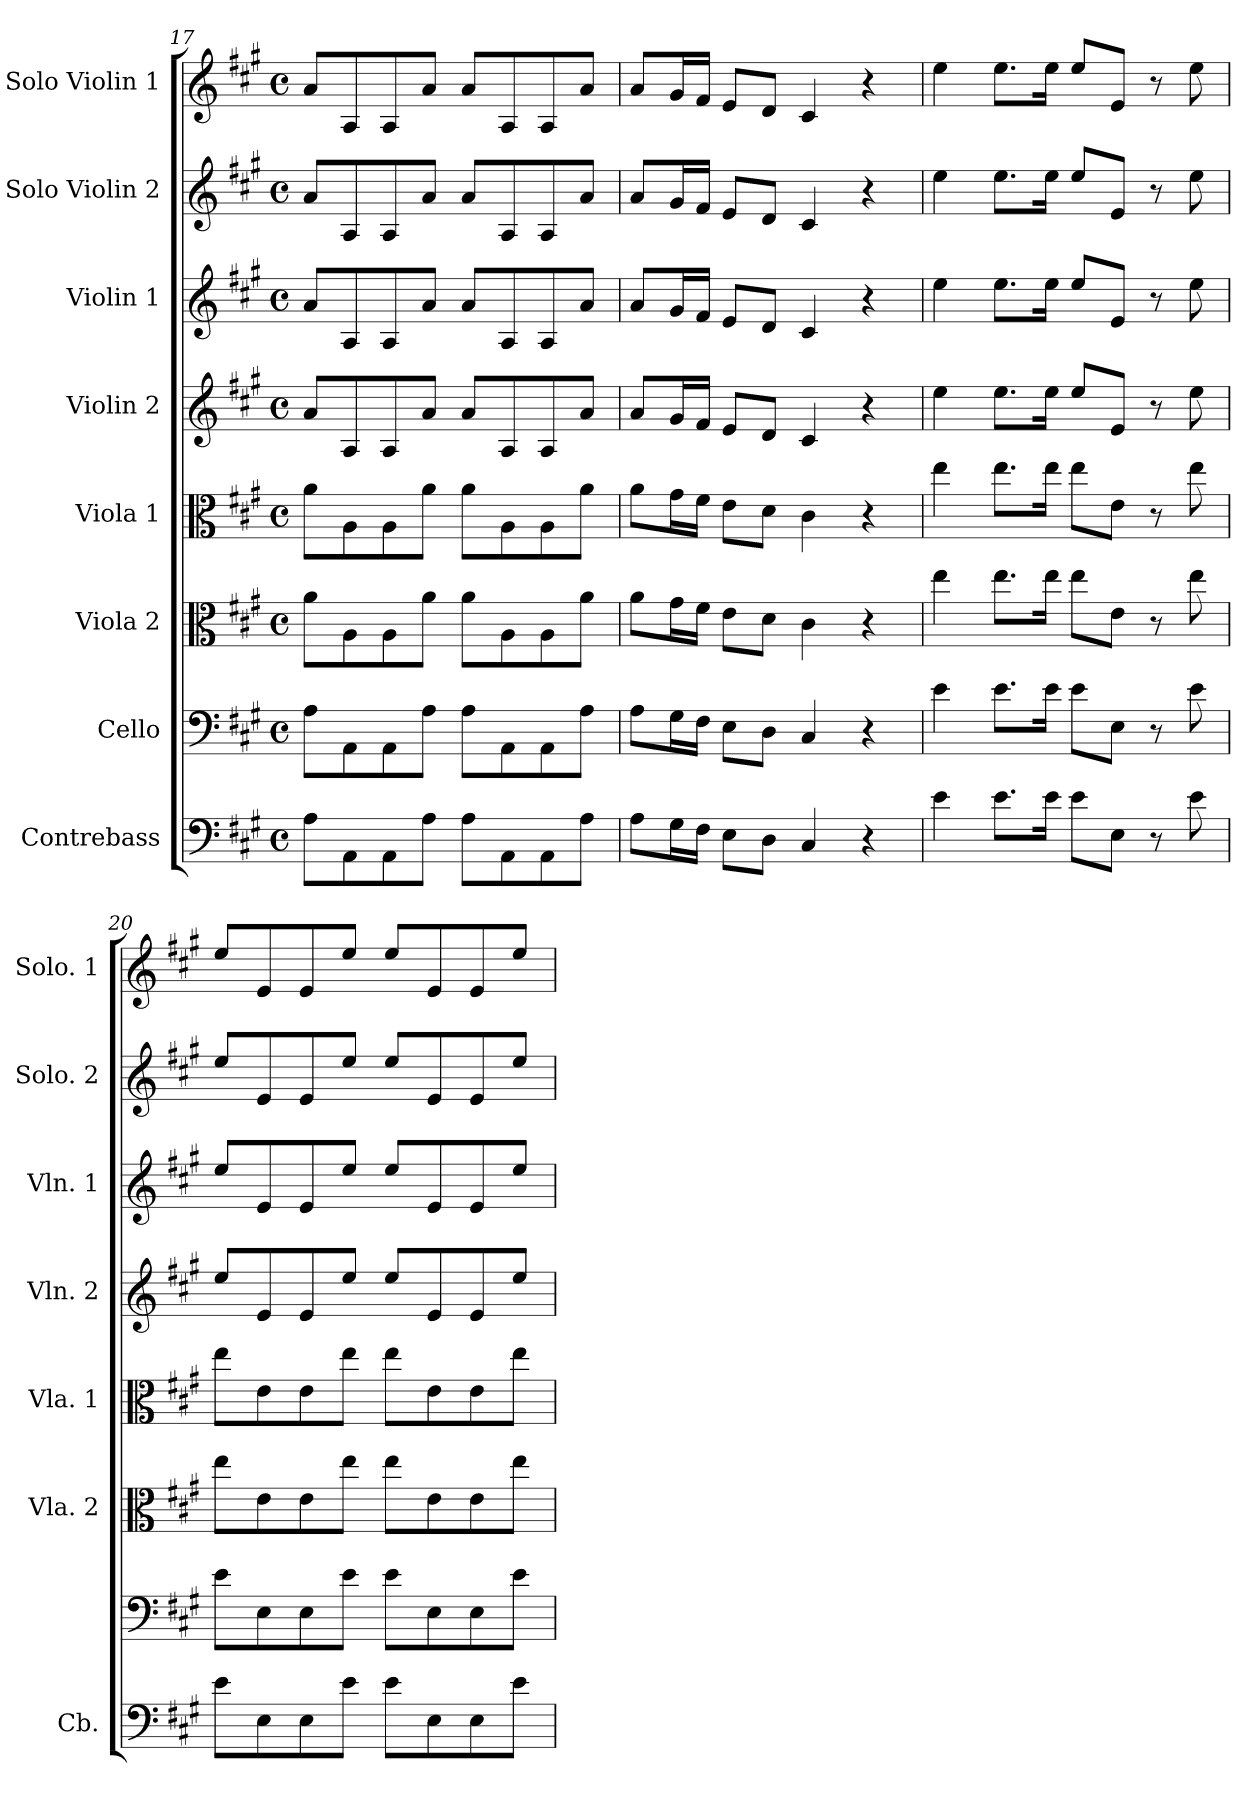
**kern	**kern	**kern	**kern	**kern	**kern	**kern	**kern
*part8	*part7	*part6	*part5	*part4	*part3	*part2	*part1
*staff8	*staff7	*staff6	*staff5	*staff4	*staff3	*staff2	*staff1
*I"Contrebass	*I"Cello	*I"Viola 2	*I"Viola 1	*I"Violin 2	*I"Violin 1	*I"Solo Violin 2	*I"Solo Violin 1
*I'Cb.	*	*I'Vla. 2	*I'Vla. 1	*I'Vln. 2	*I'Vln. 1	*I'Solo. 2	*I'Solo. 1
*clefF4	*clefF4	*clefC3	*clefC3	*clefG2	*clefG2	*clefG2	*clefG2
*ITrd7c12	*	*	*	*	*	*	*
*k[f#c#g#]	*k[f#c#g#]	*k[f#c#g#]	*k[f#c#g#]	*k[f#c#g#]	*k[f#c#g#]	*k[f#c#g#]	*k[f#c#g#]
*M4/4	*M4/4	*M4/4	*M4/4	*M4/4	*M4/4	*M4/4	*M4/4
*met(c)	*met(c)	*met(c)	*met(c)	*met(c)	*met(c)	*met(c)	*met(c)
=17	=17	=17	=17	=17	=17	=17	=17
8AA\L	8A\L	8a\L	8a\L	8a/L	8a/L	8a/L	8a/L
8AAA\	8AA\	8A\	8A\	8A/	8A/	8A/	8A/
8AAA\	8AA\	8A\	8A\	8A/	8A/	8A/	8A/
8AA\J	8A\J	8a\J	8a\J	8a/J	8a/J	8a/J	8a/J
8AA\L	8A\L	8a\L	8a\L	8a/L	8a/L	8a/L	8a/L
8AAA\	8AA\	8A\	8A\	8A/	8A/	8A/	8A/
8AAA\	8AA\	8A\	8A\	8A/	8A/	8A/	8A/
8AA\J	8A\J	8a\J	8a\J	8a/J	8a/J	8a/J	8a/J
!!LO:PB:g=z
=18	=18	=18	=18	=18	=18	=18	=18
8AA\L	8A\L	8a\L	8a\L	8a/L	8a/L	8a/L	8a/L
16GG#\L	16G#\L	16g#\L	16g#\L	16g#/L	16g#/L	16g#/L	16g#/L
16FF#\JJ	16F#\JJ	16f#\JJ	16f#\JJ	16f#/JJ	16f#/JJ	16f#/JJ	16f#/JJ
8EE\L	8E\L	8e\L	8e\L	8e/L	8e/L	8e/L	8e/L
8DD\J	8D\J	8d\J	8d\J	8d/J	8d/J	8d/J	8d/J
4CC#/	4C#/	4c#\	4c#\	4c#/	4c#/	4c#/	4c#/
4r	4r	4r	4r	4r	4r	4r	4r
=19	=19	=19	=19	=19	=19	=19	=19
4E\	4e\	4ee\	4ee\	4ee\	4ee\	4ee\	4ee\
8.E\L	8.e\L	8.ee\L	8.ee\L	8.ee\L	8.ee\L	8.ee\L	8.ee\L
16E\Jk	16e\Jk	16ee\Jk	16ee\Jk	16ee\Jk	16ee\Jk	16ee\Jk	16ee\Jk
8E\L	8e\L	8ee\L	8ee\L	8ee/L	8ee/L	8ee/L	8ee/L
8EE\J	8E\J	8e\J	8e\J	8e/J	8e/J	8e/J	8e/J
8r	8r	8r	8r	8r	8r	8r	8r
8E\	8e\	8ee\	8ee\	8ee\	8ee\	8ee\	8ee\
=20	=20	=20	=20	=20	=20	=20	=20
8E\L	8e\L	8ee\L	8ee\L	8ee/L	8ee/L	8ee/L	8ee/L
8EE\	8E\	8e\	8e\	8e/	8e/	8e/	8e/
8EE\	8E\	8e\	8e\	8e/	8e/	8e/	8e/
8E\J	8e\J	8ee\J	8ee\J	8ee/J	8ee/J	8ee/J	8ee/J
8E\L	8e\L	8ee\L	8ee\L	8ee/L	8ee/L	8ee/L	8ee/L
8EE\	8E\	8e\	8e\	8e/	8e/	8e/	8e/
8EE\	8E\	8e\	8e\	8e/	8e/	8e/	8e/
8E\J	8e\J	8ee\J	8ee\J	8ee/J	8ee/J	8ee/J	8ee/J
=	=	=	=	=	=	=	=
*-	*-	*-	*-	*-	*-	*-	*-
